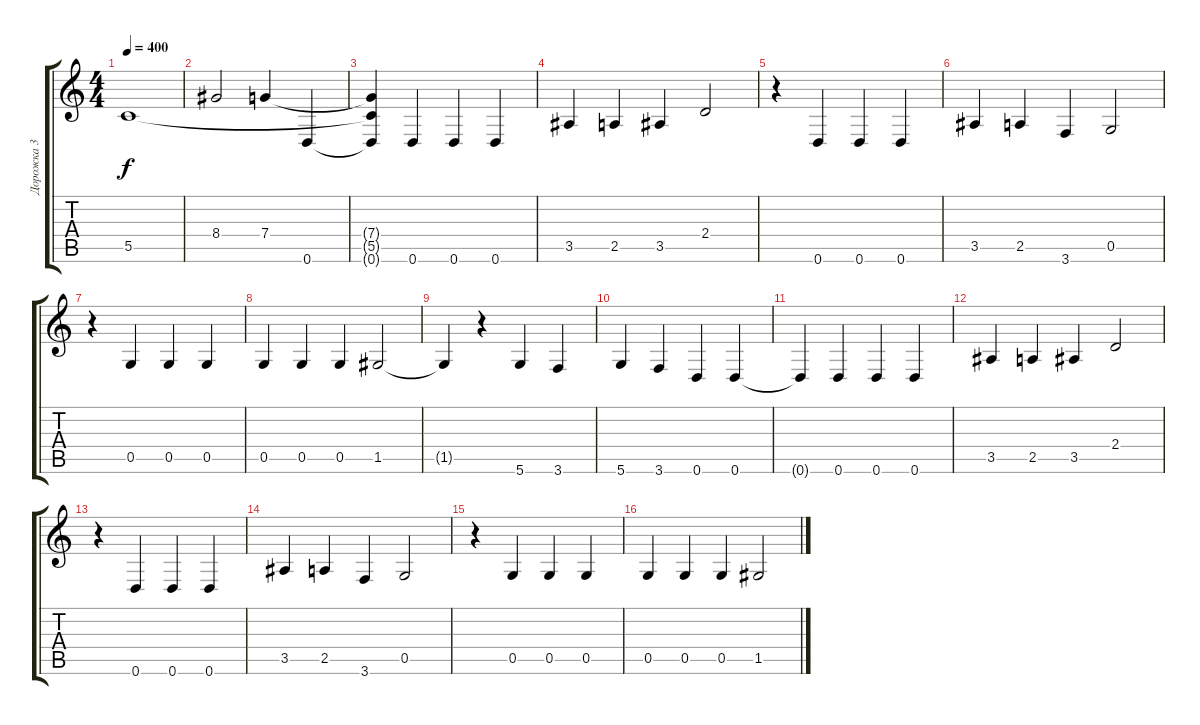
\track ("Дорожка 3" "Дорожка 3") {instrument electricbassfinger}
\staff {score tabs}
\tuning (D4 A3 F3 C3 G2 D2) {hide}
\ts (4 4)
\tempo 400
\clef g2
\ks c
5.5{t}.1{dy f} |
8.4.2 7.4.4 0.6.4 |
(7.4{t} 5.5{t} 0.6{t}).4 0.6.4 0.6.4 0.6.4 |
3.5.4 2.5.4 3.5.4 2.4.2 |
r.4 0.6.4 0.6.4 0.6.4 |
3.5.4 2.5.4 3.6.4 0.5.2 |
r.4 0.5.4 0.5.4 0.5.4 |
0.5.4 0.5.4 0.5.4 1.5.2 |
1.5{t}.4 r.4 5.6.4 3.6.4 |
5.6.4 3.6.4 0.6.4 0.6.4 |
0.6{t}.4 0.6.4 0.6.4 0.6.4 |
3.5.4 2.5.4 3.5.4 2.4.2 |
r.4 0.6.4 0.6.4 0.6.4 |
3.5.4 2.5.4 3.6.4 0.5.2 |
r.4 0.5.4 0.5.4 0.5.4 |
0.5.4 0.5.4 0.5.4 1.5.2
